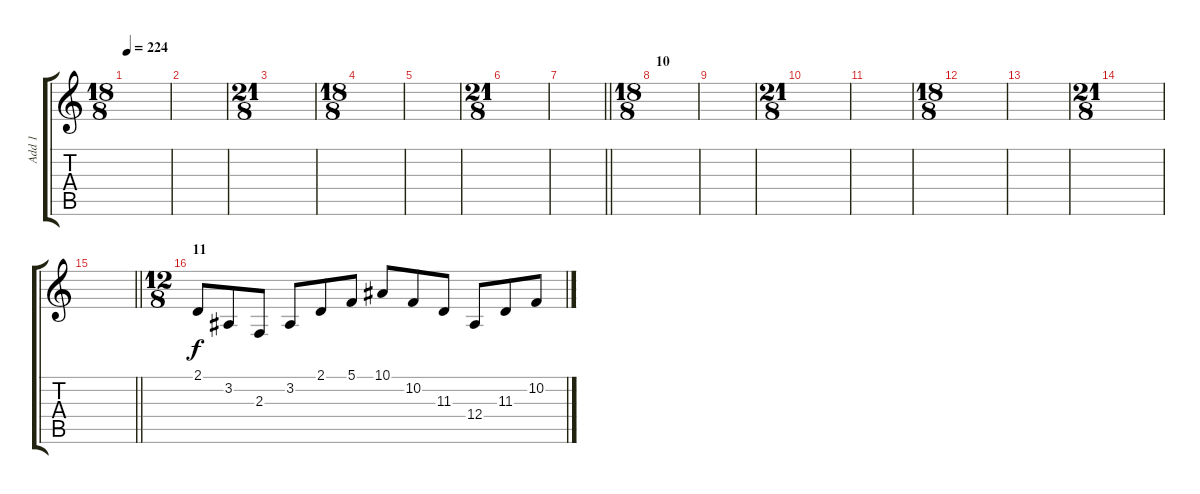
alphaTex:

\track ("Add 1" "Add 1") {instrument lead1square}
\staff {score tabs}
\tuning (C4 G3 Eb3 Bb2 F2 C2) {hide}
\ts (18 8)
\tempo 224
\clef g2
\ks c
|
|
\ts (21 8)
|
\ts (18 8)
|
|
\ts (21 8)
|
\barLineRight lightlight
|
\ts (18 8)
\section ("" "10")
|
|
\ts (21 8)
|
|
\ts (18 8)
|
|
\ts (21 8)
|
\barLineRight lightlight
|
\ts (12 8)
\section ("" "11")
2.1.8{instrument lead1square} 3.2.8 2.3.8 3.2.8 2.1.8 5.1.8 10.1.8 10.2.8 11.3.8 12.4.8 11.3.8 10.2.8
